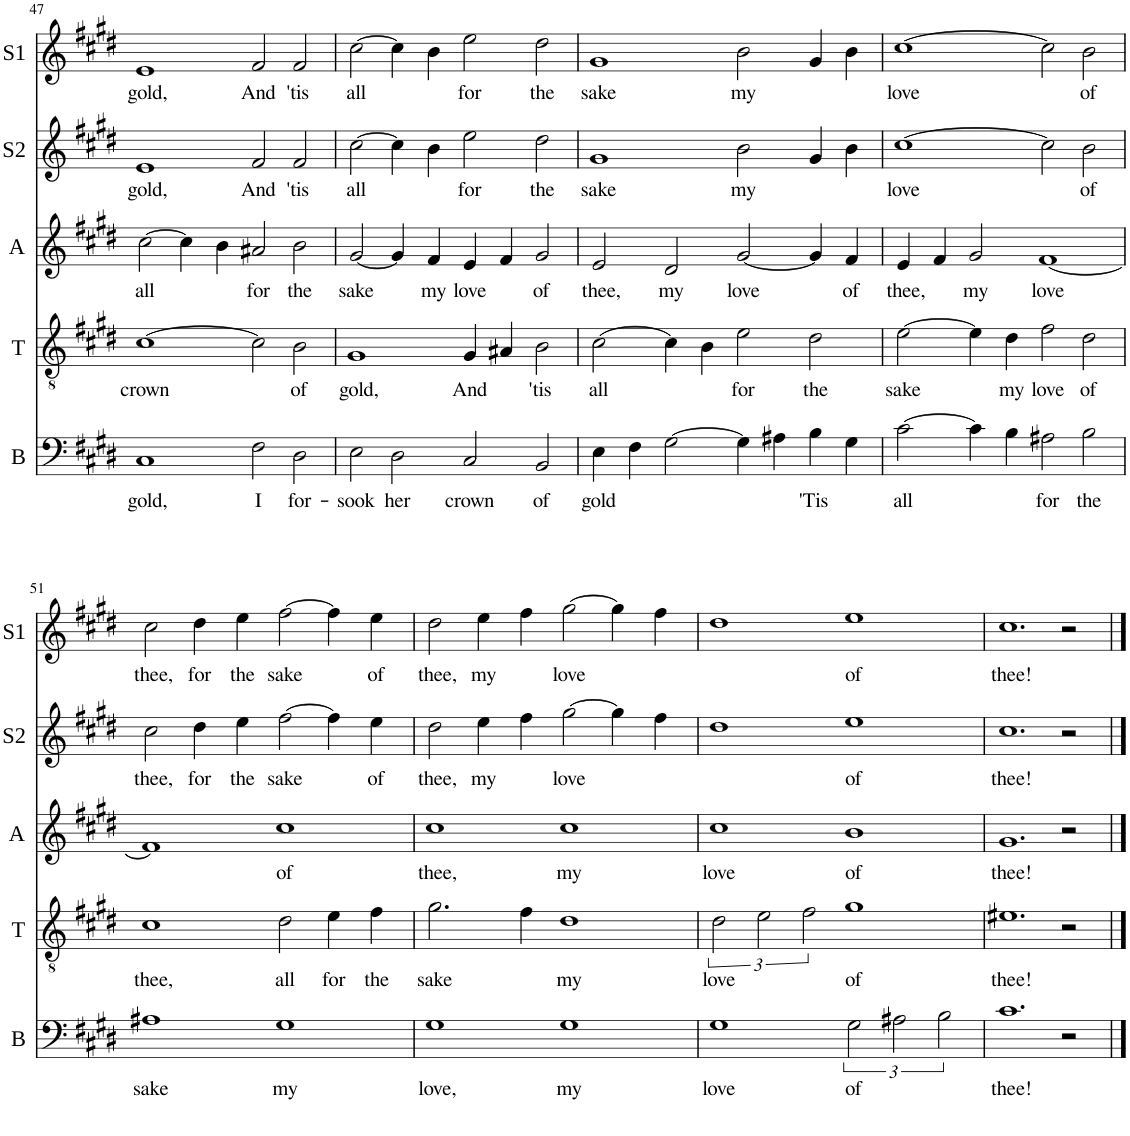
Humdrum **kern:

**kern	**text	**kern	**text	**kern	**text	**kern	**text	**kern	**text
*part5	*part5	*part4	*part4	*part3	*part3	*part2	*part2	*part1	*part1
*staff5	*staff5	*staff4	*staff4	*staff3	*staff3	*staff2	*staff2	*staff1	*staff1
*I"Bass	*	*I"Tenor	*	*I"Alto	*	*I"Soprano 2	*	*I"Soprano 1	*
*I'B	*	*I'T	*	*I'A	*	*I'S2	*	*I'S1	*
!!LO:PB:g=z
*clefF4	*	*clefGv2	*	*clefG2	*	*clefG2	*	*clefG2	*
*k[f#c#g#d#]	*	*k[f#c#g#d#]	*	*k[f#c#g#d#]	*	*k[f#c#g#d#]	*	*k[f#c#g#d#]	*
*M4/2	*	*M4/2	*	*M4/2	*	*M4/2	*	*M4/2	*
=47	=47	=47	=47	=47	=47	=47	=47	=47	=47
!	!LO:LY:b	!	!LO:LY:b	!	!LO:LY:b	!	!LO:LY:b	!	!LO:LY:b
1C#	gold,	[1c#	crown	[2cc#\	all	1e	gold,	1e	gold,
.	.	.	.	4cc#\]	.	.	.	.	.
.	.	.	.	4b\	.	.	.	.	.
!	!LO:LY:b	!	!	!	!LO:LY:b	!	!LO:LY:b	!	!LO:LY:b
2F#\	I	2c#\]	.	2a#X/	for	2f#/	And	2f#/	And
!	!LO:LY:b	!	!LO:LY:b	!	!LO:LY:b	!	!LO:LY:b	!	!LO:LY:b
2D#\	for-	2B\	of	2b\	the	2f#/	'tis	2f#/	'tis
=48	=48	=48	=48	=48	=48	=48	=48	=48	=48
!	!LO:LY:b	!	!LO:LY:b	!	!LO:LY:b	!	!LO:LY:b	!	!LO:LY:b
2E\	-sook	1G#	gold,	[2g#/	sake	[2cc#\	all	[2cc#\	all
!	!LO:LY:b	!	!	!	!	!	!	!	!
2D#\	her	.	.	4g#/]	.	4cc#\]	.	4cc#\]	.
!	!	!	!	!	!LO:LY:b	!	!	!	!
.	.	.	.	4f#/	my	4b\	.	4b\	.
!	!LO:LY:b	!	!LO:LY:b	!	!LO:LY:b	!	!LO:LY:b	!	!LO:LY:b
2C#/	crown	4G#/	And	4e/	love	2ee\	for	2ee\	for
.	.	4A#X/	.	4f#/	.	.	.	.	.
!	!LO:LY:b	!	!LO:LY:b	!	!LO:LY:b	!	!LO:LY:b	!	!LO:LY:b
2BB/	of	2B\	'tis	2g#/	of	2dd#\	the	2dd#\	the
=49	=49	=49	=49	=49	=49	=49	=49	=49	=49
!	!LO:LY:b	!	!LO:LY:b	!	!LO:LY:b	!	!LO:LY:b	!	!LO:LY:b
4E\	gold	[2c#\	all	2e/	thee,	1g#	sake	1g#	sake
4F#\	.	.	.	.	.	.	.	.	.
!	!	!	!	!	!LO:LY:b	!	!	!	!
[2G#\	.	4c#\]	.	2d#/	my	.	.	.	.
.	.	4B\	.	.	.	.	.	.	.
!	!	!	!LO:LY:b	!	!LO:LY:b	!	!LO:LY:b	!	!LO:LY:b
4G#\]	.	2e\	for	[2g#/	love	2b\	my	2b\	my
4A#X\	.	.	.	.	.	.	.	.	.
!	!LO:LY:b	!	!LO:LY:b	!	!	!	!	!	!
4B\	'Tis	2d#\	the	4g#/]	.	4g#/	.	4g#/	.
!	!	!	!	!	!LO:LY:b	!	!	!	!
4G#\	.	.	.	4f#/	of	4b\	.	4b\	.
=50	=50	=50	=50	=50	=50	=50	=50	=50	=50
!	!LO:LY:b	!	!LO:LY:b	!	!LO:LY:b	!	!LO:LY:b	!	!LO:LY:b
[2c#\	all	[2e\	sake	4e/	thee,	[1cc#	love	[1cc#	love
.	.	.	.	4f#/	.	.	.	.	.
!	!	!	!	!	!LO:LY:b	!	!	!	!
4c#\]	.	4e\]	.	2g#/	my	.	.	.	.
!	!	!	!LO:LY:b	!	!	!	!	!	!
4B\	.	4d#\	my	.	.	.	.	.	.
!	!LO:LY:b	!	!LO:LY:b	!	!LO:LY:b	!	!	!	!
2A#X\	for	2f#\	love	[1f#	love	2cc#\]	.	2cc#\]	.
!	!LO:LY:b	!	!LO:LY:b	!	!	!	!LO:LY:b	!	!LO:LY:b
2B\	the	2d#\	of	.	.	2b\	of	2b\	of
!!LO:LB:g=z
=51	=51	=51	=51	=51	=51	=51	=51	=51	=51
!	!LO:LY:b	!	!LO:LY:b	!	!	!	!LO:LY:b	!	!LO:LY:b
1A#X	sake	1c#	thee,	1f#]	.	2cc#\	thee,	2cc#\	thee,
!	!	!	!	!	!	!	!LO:LY:b	!	!LO:LY:b
.	.	.	.	.	.	4dd#\	for	4dd#\	for
!	!	!	!	!	!	!	!LO:LY:b	!	!LO:LY:b
.	.	.	.	.	.	4ee\	the	4ee\	the
!	!LO:LY:b	!	!LO:LY:b	!	!LO:LY:b	!	!LO:LY:b	!	!LO:LY:b
1G#	my	2d#\	all	1cc#	of	[2ff#\	sake	[2ff#\	sake
!	!	!	!LO:LY:b	!	!	!	!	!	!
.	.	4e\	for	.	.	4ff#\]	.	4ff#\]	.
!	!	!	!LO:LY:b	!	!	!	!LO:LY:b	!	!LO:LY:b
.	.	4f#\	the	.	.	4ee\	of	4ee\	of
=52	=52	=52	=52	=52	=52	=52	=52	=52	=52
!	!LO:LY:b	!	!LO:LY:b	!	!LO:LY:b	!	!LO:LY:b	!	!LO:LY:b
1G#	love,	2.g#\	sake	1cc#	thee,	2dd#\	thee,	2dd#\	thee,
!	!	!	!	!	!	!	!LO:LY:b	!	!LO:LY:b
.	.	.	.	.	.	4ee\	my	4ee\	my
.	.	4f#\	.	.	.	4ff#\	.	4ff#\	.
!	!LO:LY:b	!	!LO:LY:b	!	!LO:LY:b	!	!LO:LY:b	!	!LO:LY:b
1G#	my	1d#	my	1cc#	my	[2gg#\	love	[2gg#\	love
.	.	.	.	.	.	4gg#\]	.	4gg#\]	.
.	.	.	.	.	.	4ff#\	.	4ff#\	.
=53	=53	=53	=53	=53	=53	=53	=53	=53	=53
!	!LO:LY:b	!	!LO:LY:b	!	!LO:LY:b	!	!	!	!
1G#	love	3d#\	love	1cc#	love	1dd#	.	1dd#	.
.	.	3e\	.	.	.	.	.	.	.
.	.	3f#\	.	.	.	.	.	.	.
!	!LO:LY:b	!	!LO:LY:b	!	!LO:LY:b	!	!LO:LY:b	!	!LO:LY:b
3G#\	of	1g#	of	1b	of	1ee	of	1ee	of
3A#X\	.	.	.	.	.	.	.	.	.
3B\	.	.	.	.	.	.	.	.	.
=54	=54	=54	=54	=54	=54	=54	=54	=54	=54
!	!LO:LY:b	!	!LO:LY:b	!	!LO:LY:b	!	!LO:LY:b	!	!LO:LY:b
1.c#	thee!	1.e#X	thee!	1.g#	thee!	1.cc#	thee!	1.cc#	thee!
2r	.	2r	.	2r	.	2r	.	2r	.
==	==	==	==	==	==	==	==	==	==
*-	*-	*-	*-	*-	*-	*-	*-	*-	*-
